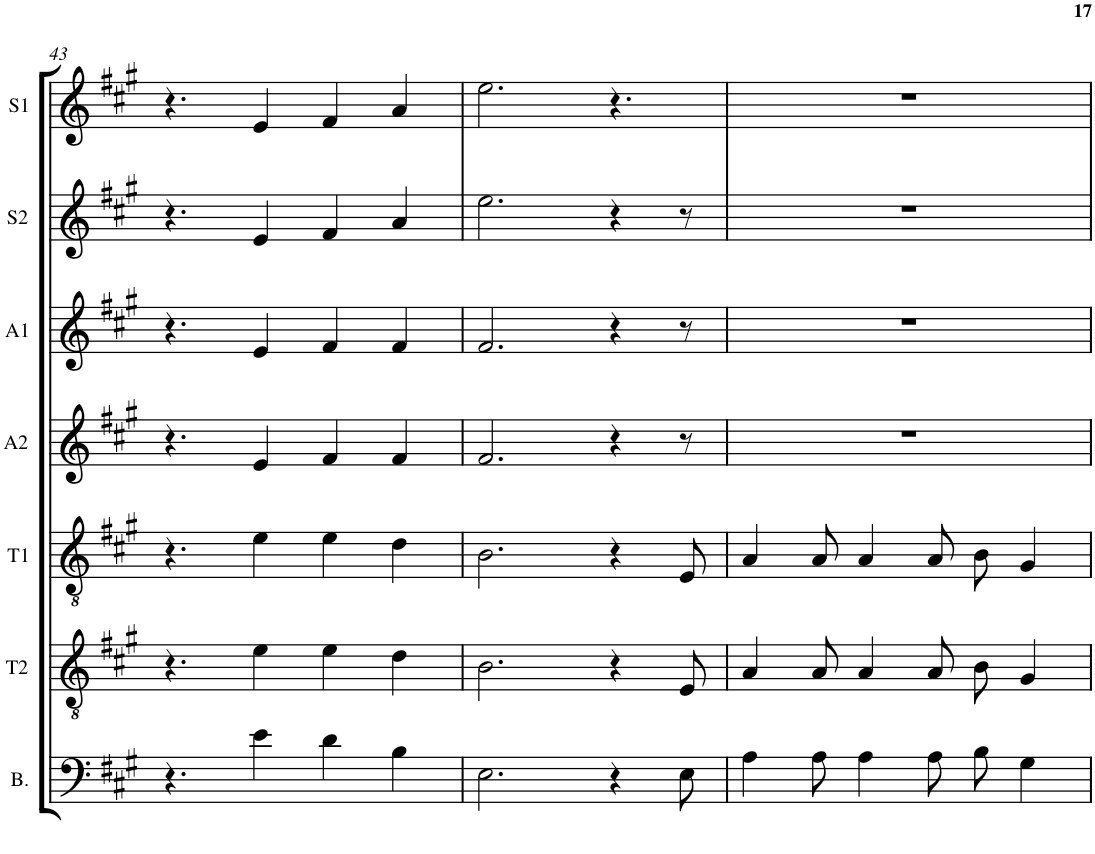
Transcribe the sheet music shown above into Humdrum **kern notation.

**kern	**kern	**kern	**kern	**kern	**kern	**kern
*part7	*part6	*part5	*part4	*part3	*part2	*part1
*staff7	*staff6	*staff5	*staff4	*staff3	*staff2	*staff1
*I"Bass	*I"Ten. 2	*I"Ten. 1	*I"Alto 2	*I"Alto 1	*I"Sop. 2	*I"Sop. 1
*I'B.	*I'T2	*I'T1	*I'A2	*I'A1	*I'S2	*I'S1
!!LO:PB:g=z
*clefF4	*clefGv2	*clefGv2	*clefG2	*clefG2	*clefG2	*clefG2
*k[f#c#g#]	*k[f#c#g#]	*k[f#c#g#]	*k[f#c#g#]	*k[f#c#g#]	*k[f#c#g#]	*k[f#c#g#]
*A:	*A:	*A:	*A:	*A:	*A:	*A:
*M9/8	*M9/8	*M9/8	*M9/8	*M9/8	*M9/8	*M9/8
=43	=43	=43	=43	=43	=43	=43
4.r	4.r	4.r	4.r	4.r	4.r	4.r
4e\	4e\	4e\	4e/	4e/	4e/	4e/
4d\	4e\	4e\	4f#/	4f#/	4f#/	4f#/
4B\	4d\	4d\	4f#/	4f#/	4a/	4a/
=44	=44	=44	=44	=44	=44	=44
2.E\	2.B\	2.B\	2.f#/	2.f#/	2.ee\	2.ee\
4r	4r	4r	4r	4r	4r	4.r
8E\	8E/	8E/	8r	8r	8r	.
=45	=45	=45	=45	=45	=45	=45
4A\	4A/	4A/	8%9r	8%9r	8%9r	8%9r
8A\	8A/	8A/	.	.	.	.
4A\	4A/	4A/	.	.	.	.
8A\	8A/	8A/	.	.	.	.
8B\	8B\	8B\	.	.	.	.
4G#\	4G#/	4G#/	.	.	.	.
=	=	=	=	=	=	=
*-	*-	*-	*-	*-	*-	*-
